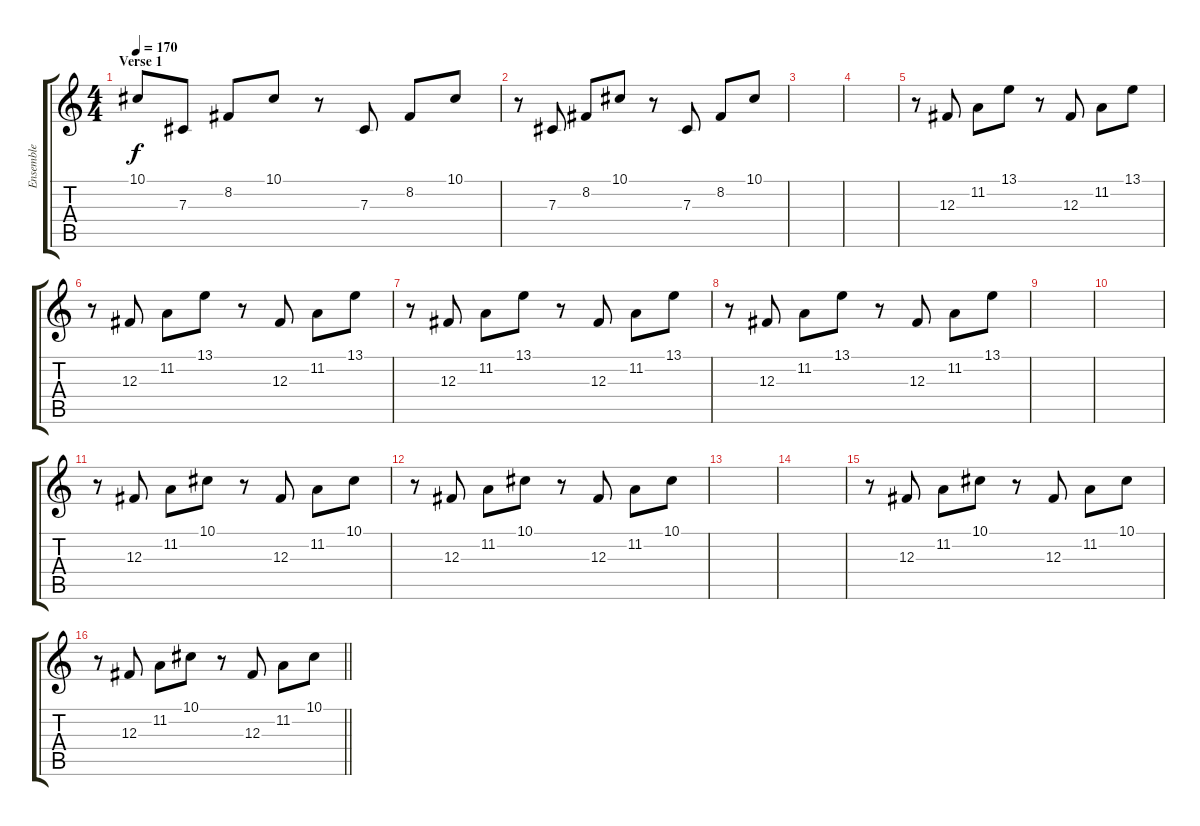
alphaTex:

\track ("Ensemble" "Ensemble") {instrument stringensemble1}
\staff {score tabs}
\tuning (Eb4 Bb3 Gb3 Db3 Ab2 Db2) {hide}
\ts (4 4)
\section ("" "Verse 1")
\tempo 170
\clef g2
\ks c
10.1.8{dy f} 7.3.8 8.2.8 10.1.8 r.8 7.3.8 8.2.8 10.1.8 |
r.8 7.3.8 8.2.8 10.1.8 r.8 7.3.8 8.2.8 10.1.8 |
|
|
r.8 12.3.8 11.2.8 13.1.8 r.8 12.3.8 11.2.8 13.1.8 |
r.8 12.3.8 11.2.8 13.1.8 r.8 12.3.8 11.2.8 13.1.8 |
r.8 12.3.8 11.2.8 13.1.8 r.8 12.3.8 11.2.8 13.1.8 |
r.8 12.3.8 11.2.8 13.1.8 r.8 12.3.8 11.2.8 13.1.8 |
|
|
r.8 12.3.8 11.2.8 10.1.8 r.8 12.3.8 11.2.8 10.1.8 |
r.8 12.3.8 11.2.8 10.1.8 r.8 12.3.8 11.2.8 10.1.8 |
|
|
r.8 12.3.8 11.2.8 10.1.8 r.8 12.3.8 11.2.8 10.1.8 |
\barLineRight lightlight
r.8 12.3.8 11.2.8 10.1.8 r.8 12.3.8 11.2.8 10.1.8
